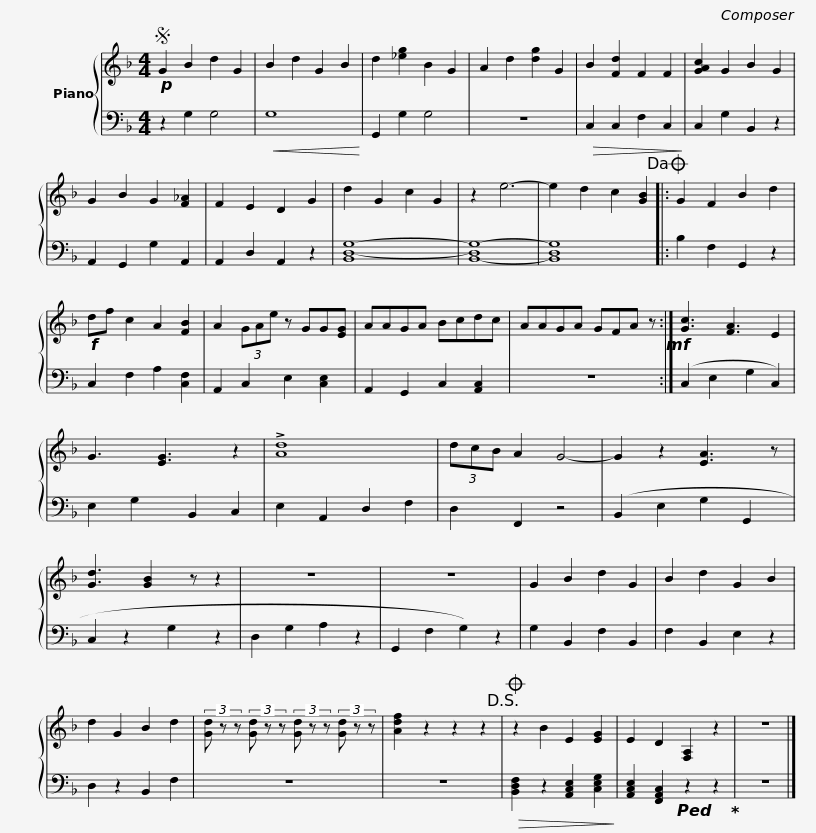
X:1
%%score { 1 | 2 }
L:1/8
M:4/4
I:linebreak $
K:F
V:1 treble
V:2 bass
V:1
S!p! G2 B2 d2 G2 | B2 d2 G2 B2 | d2 [_eg]2 B2 G2 | A2 d2 [dg]2 G2 |$ B2 [Fd]2 F2 F2 | %5
 [GAc]2 G2 B2 G2 | G2 B2 G2 [F_A]2 | F2 E2 D2 G2 |$ d2 G2 c2 G2 | z2 e6- | %10
 e2 d2 c2 [GB]2!dacoda! |: G2 F2 B2 d2 |$!f! df c2 A2 [FB]2 | A2 (3GAe z GG[EG] | AAGA Bcdc | %15
 AAGA GFA z!mf! :|$ [Gc]3 [FA]3 E2 | G3 [EG]3 z2 | !>![Ad]8 | (3dcB A2 G4- |$ %20
 G2 z2 [EA]3 z | [Gd]3 [GB]2 z z2 | z8 | z8 |$ G2 B2 d2 G2 | %25
 B2 d2 G2 B2 | d2 G2 B2 d2 | (3[Gd] z z (3[Gd] z z (3[Gd] z z (3[Gd] z z |$ [Adf]2 z2 z2 z2!D.S.! |O z2 B2 E2 [EG]2 | %30
 E2 D2 [F,A,]2 z2 | z8 |] %32
V:2
 z2 G,2 G,4 |!<(! G,8!<)! | G,,2 G,2 G,4 | z8 |$!>(! C,2 C,2 F,2 C,2!>)! | %5
 C,2 G,2 B,,2 z2 | A,,2 G,,2 G,2 A,,2 | A,,2 D,2 A,,2 z2 |$ [B,,D,-G,-]8 | [B,,-D,G,-]8 | %10
 [B,,D,G,]8 |: B,2 F,2 G,,2 z2 |$ C,2 F,2 A,2 [C,F,]2 | A,,2 C,2 E,2 [C,E,]2 | A,,2 G,,2 C,2 [A,,C,]2 | %15
 z8 :|$ (C,2 E,2 G,2 C,2) | E,2 G,2 B,,2 C,2 | E,2 A,,2 D,2 F,2 | D,2 F,,2 z4 |$ %20
 (B,,2 E,2 G,2 G,,2 | C,2 z2 G,2 z2 | D,2 G,2 A,2 z2 | G,,2 F,2 G,2) z2 |$ G,2 B,,2 F,2 B,,2 | %25
 F,2 B,,2 E,2 z2 | D,2 z2 B,,2 F,2 | z8 |$ z8 |!>(! [B,,D,F,]2 z2 [A,,C,E,]2 [C,E,G,]2!>)! | %30
 [A,,C,E,]2 [F,,A,,C,]2!ped! z2 z2!ped-up! | z8 |] %32
